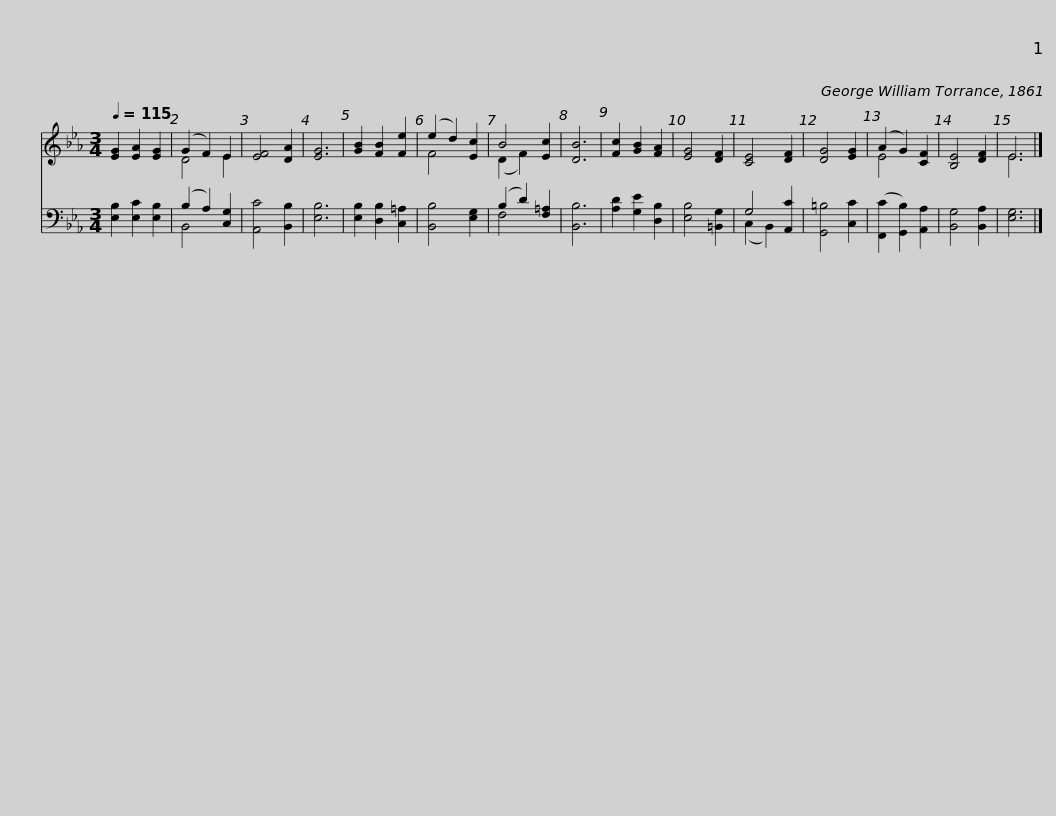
X:1
%%score ( 1 2 ) ( 3 4 )
L:1/8
Q:1/4=115
M:3/4
I:linebreak $
K:Eb
V:1 treble
V:2 treble
V:3 bass
V:4 bass
V:1
 [EG]2 [EA]2 [EG]2 | (G2 F2) E2 | [EF]4 [DA]2 | [EG]6 | [GB]2 [FB]2 [Fe]2 | %5
 (e2 d2) [Ec]2 | B4 [Ec]2 | [DB]6 | [Fc]2 [GB]2 [FA]2 | [EG]4 [DF]2 | %10
 [CE]4 [DF]2 | [DG]4 [EG]2 |$ (A2 G2) [CF]2 | [B,E]4 [DF]2 | E6 |] %15
V:2
 x6 | D4 E2 | x6 | x6 | x6 | %5
 F4 x2 | (D2 F2) x2 | x6 | x6 | x6 | %10
 x6 | x6 |$ E4 x2 | x6 | E6 |] %15
V:3
 [E,B,]2 [E,C]2 [E,B,]2 | (B,2 A,2) [C,G,]2 | [A,,C]4 [B,,B,]2 | [E,B,]6 | [E,B,]2 [D,B,]2 [C,=A,]2 | %5
 [B,,B,]4 [E,G,]2 | (B,2 D2) [F,=A,]2 | [B,,B,]6 | [A,D]2 [G,E]2 [D,B,]2 | [E,B,]4 [=B,,G,]2 | %10
 G,4 [A,,C]2 | [G,,=B,]4 [C,C]2 |$ ([F,,C]2 [G,,B,]2) [A,,A,]2 | [B,,G,]4 [B,,A,]2 | [E,G,]6 |] %15
V:4
 x6 | B,,4 x2 | x6 | x6 | x6 | %5
 x6 | F,4 x2 | x6 | x6 | x6 | %10
 (C,2 B,,2) x2 | x6 |$ x6 | x6 | x6 |] %15
